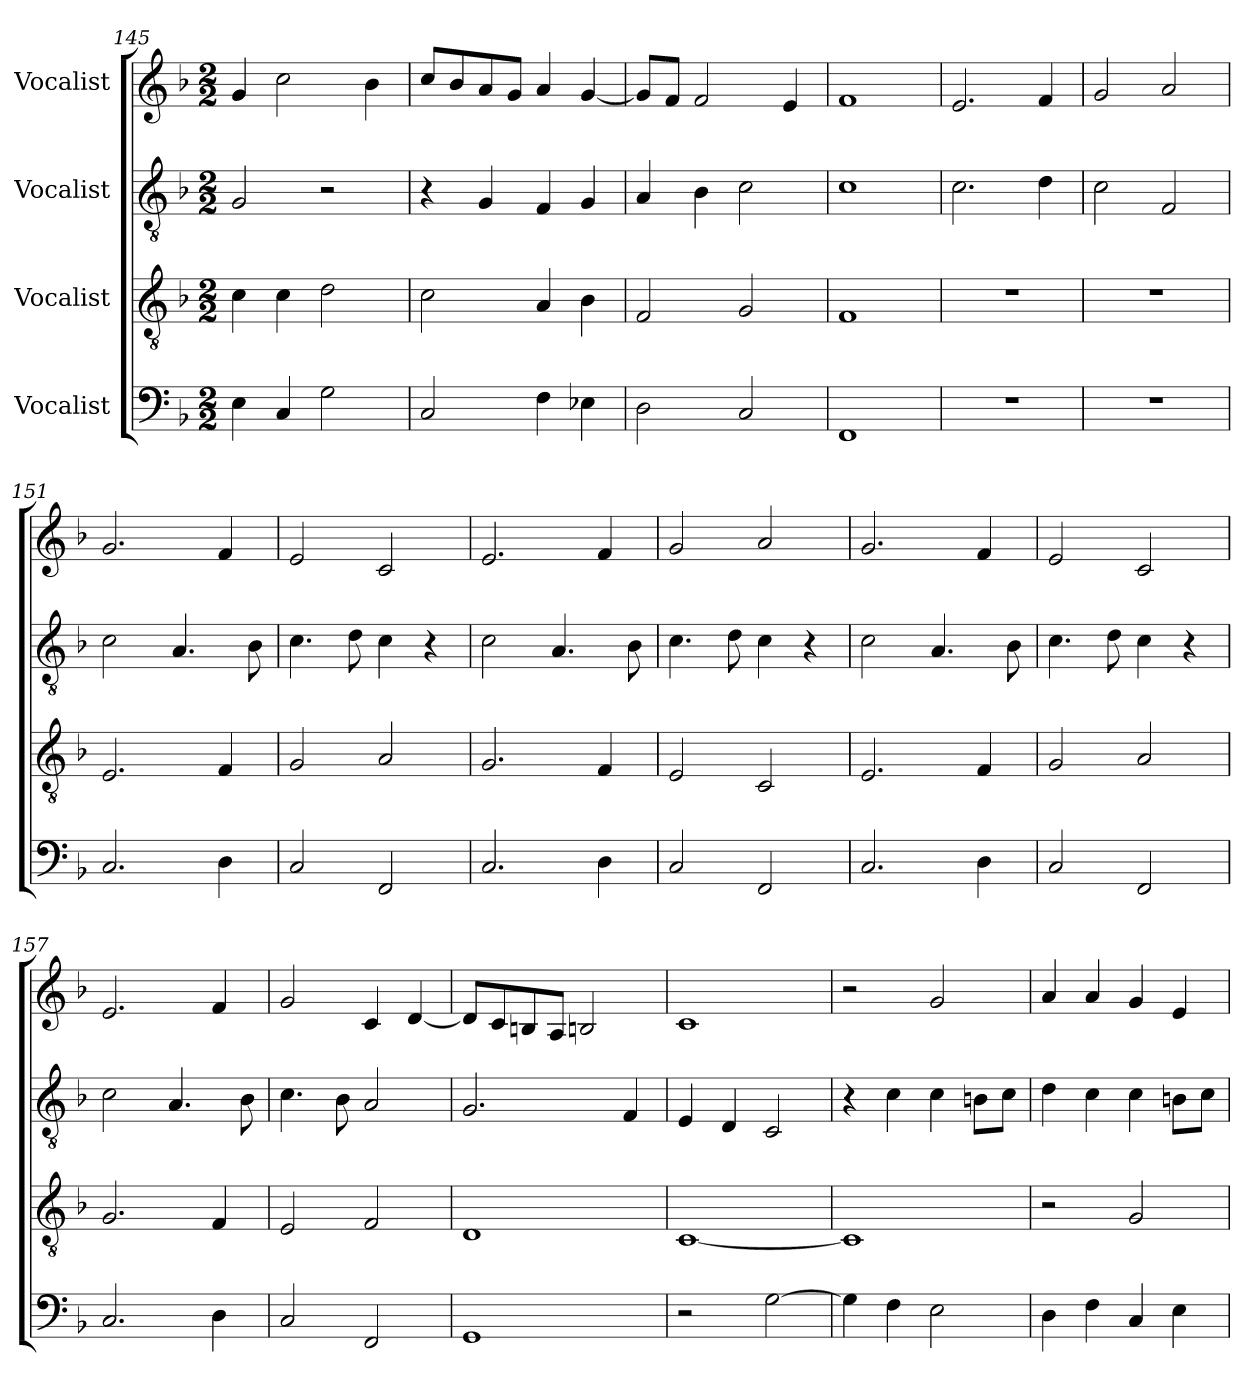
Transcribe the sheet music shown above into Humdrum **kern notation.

**kern	**kern	**kern	**kern
*part4	*part3	*part2	*part1
*staff4	*staff3	*staff2	*staff1
*I"Vocalist	*I"Vocalist	*I"Vocalist	*I"Vocalist
*clefF4	*clefGv2	*clefGv2	*clefG2
*k[b-]	*k[b-]	*k[b-]	*k[b-]
*M2/2	*M2/2	*M2/2	*M2/2
=145	=145	=145	=145
4E\	4c\	2G/	4g/
4C/	4c\	.	2cc\
2G\	2d\	2r	.
.	.	.	4b-\
=146	=146	=146	=146
2C/	2c\	4r	8cc/L
.	.	.	8b-/
.	.	4G/	8a/
.	.	.	8g/J
4F\	4A/	4F/	4a/
4E-X\	4B-\	4G/	[4g/
=147	=147	=147	=147
2D\	2F/	4A/	8g/L]
.	.	.	8f/J
.	.	4B-\	2f/
2C/	2G/	2c\	.
.	.	.	4e/
=148	=148	=148	=148
1FF	1F	1c	1f
=149	=149	=149	=149
1r	1r	2.c\	2.e/
.	.	4d\	4f/
=150	=150	=150	=150
1r	1r	2c\	2g/
.	.	2F/	2a/
=151	=151	=151	=151
2.C/	2.E/	2c\	2.g/
.	.	4.A/	.
4D\	4F/	.	4f/
.	.	8B-\	.
=152	=152	=152	=152
2C/	2G/	4.c\	2e/
.	.	8d\	.
2FF/	2A/	4c\	2c/
.	.	4r	.
=153	=153	=153	=153
2.C/	2.G/	2c\	2.e/
.	.	4.A/	.
4D\	4F/	.	4f/
.	.	8B-\	.
=154	=154	=154	=154
2C/	2E/	4.c\	2g/
.	.	8d\	.
2FF/	2C/	4c\	2a/
.	.	4r	.
=155	=155	=155	=155
2.C/	2.E/	2c\	2.g/
.	.	4.A/	.
4D\	4F/	.	4f/
.	.	8B-\	.
=156	=156	=156	=156
2C/	2G/	4.c\	2e/
.	.	8d\	.
2FF/	2A/	4c\	2c/
.	.	4r	.
=157	=157	=157	=157
2.C/	2.G/	2c\	2.e/
.	.	4.A/	.
4D\	4F/	.	4f/
.	.	8B-\	.
=158	=158	=158	=158
2C/	2E/	4.c\	2g/
.	.	8B-\	.
2FF/	2F/	2A/	4c/
.	.	.	[4d/
=159	=159	=159	=159
1GG	1D	2.G/	8d/L]
.	.	.	8c/
.	.	.	8Bn/
.	.	.	8A/J
.	.	.	2Bn/
.	.	4F/	.
=160	=160	=160	=160
2r	[1C	4E/	1c
.	.	4D/	.
[2G\	.	2C/	.
=161	=161	=161	=161
4G\]	1C]	4r	2r
4F\	.	4c\	.
2E\	.	4c\	2g/
.	.	8Bn\L	.
.	.	8c\J	.
=162	=162	=162	=162
4D\	2r	4d\	4a/
4F\	.	4c\	4a/
4C/	2G/	4c\	4g/
4E\	.	8Bn\L	4e/
.	.	8c\J	.
=	=	=	=
*-	*-	*-	*-
